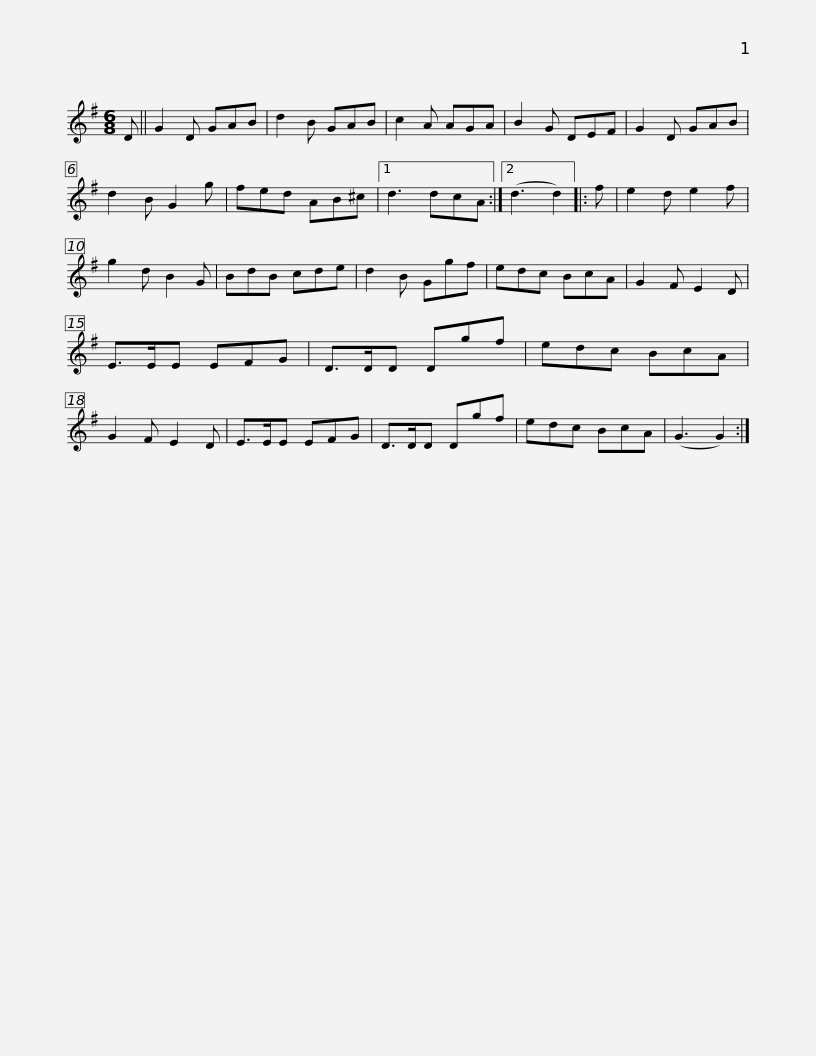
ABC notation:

X:1
L:1/8
M:6/8
I:linebreak $
K:G
V:1 treble
V:1
 D || G2 D GAB | d2 B GAB | c2 A AGA | B2 G DEF | %5
 G2 D GAB | d2 B G2 g | fed AB^c |1$ d3 dcA :|2 (d3 d2) |: %10
 f | e2 d e2 f | g2 d B2 G | BdB cde | d2 B Ggf | %15
 edc BcA | G2 F E2 D |$ E>EE EFG | D>DD Dgf | edc BcA | %20
 G2 F E2 D | E>EE EFG | D>DD Dgf | edc BcA | (G3 G2) :| %25
